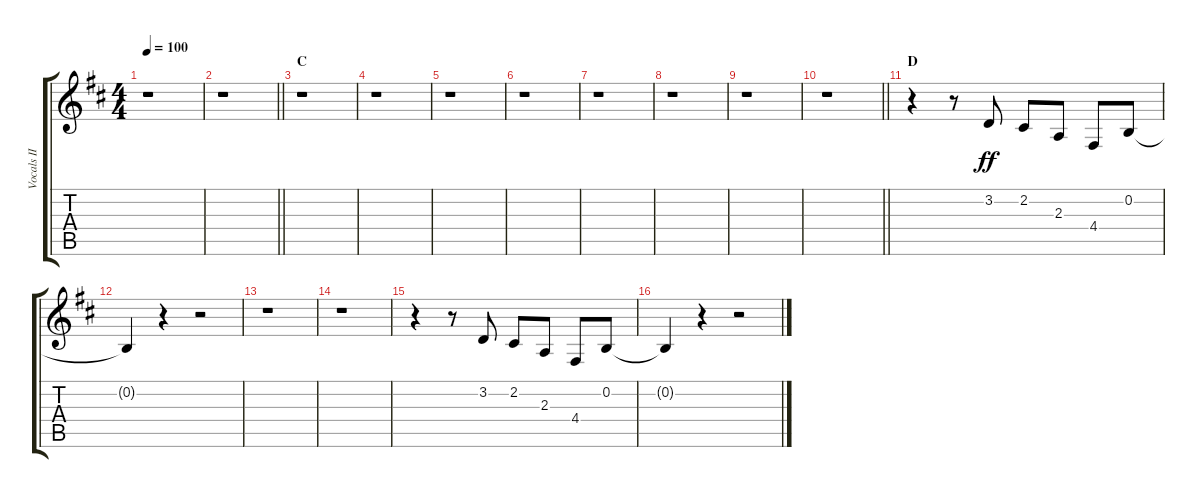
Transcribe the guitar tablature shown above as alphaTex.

\track ("Vocals II" "Vocals II") {instrument voiceoohs}
\staff {score tabs}
\tuning (E4 B3 G3 D3 A2 E2) {hide}
\ts (4 4)
\tempo 100
\clef g2
\ks d
r.1{dy ff} |
\barLineRight lightlight
r.1 |
\section ("" "C")
r.1 |
r.1 |
r.1 |
r.1 |
r.1 |
r.1 |
r.1 |
\barLineRight lightlight
r.1 |
\section ("" "D")
r.4 r.8 3.2.8 2.2.8 2.3.8 4.4.8 0.2.8 |
0.2{t}.4 r.4 r.2 |
r.1 |
r.1 |
r.4 r.8 3.2.8 2.2.8 2.3.8 4.4.8 0.2.8 |
0.2{t}.4 r.4 r.2
